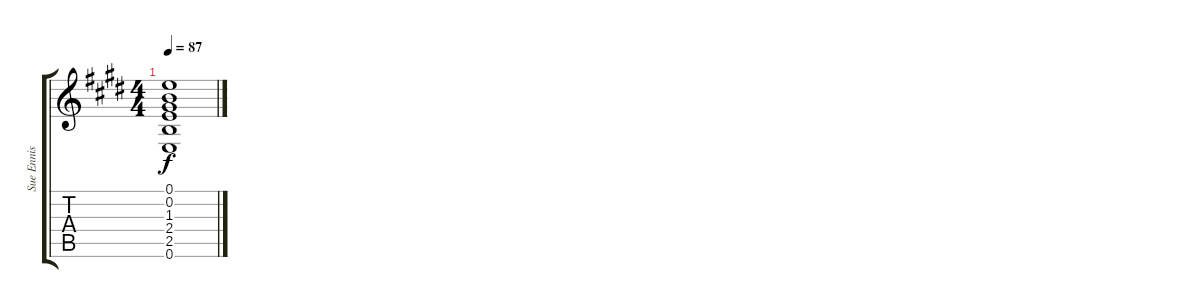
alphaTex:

\track ("Sue Ennis Guitar" "Sue Ennis ") {instrument overdrivenguitar}
\staff {score tabs}
\tuning (E4 B3 G3 D3 A2 E2) {hide}
\ts (4 4)
\tempo 87
\clef g2
\ks e
(0.1{t} 0.2{t} 1.3{t} 2.4{t} 2.5{t} 0.6{t}).1{dy f}
